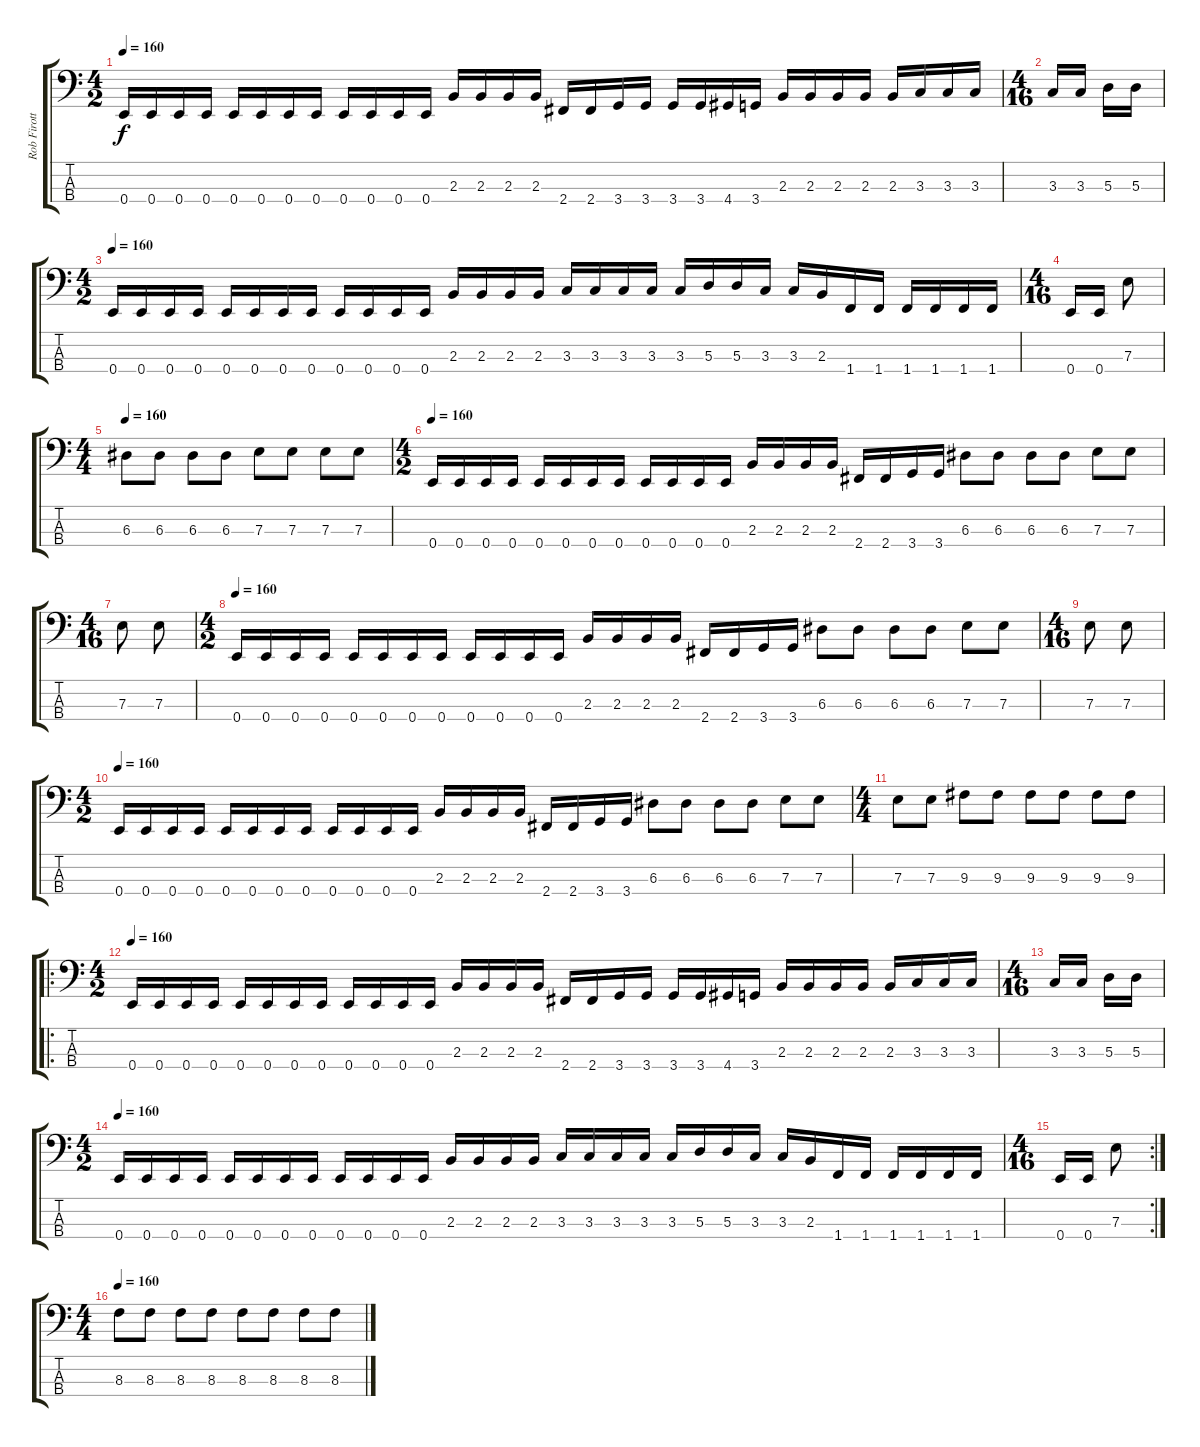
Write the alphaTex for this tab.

\track ("Rob Firotti" "Rob Firott") {instrument electricbasspick}
\staff {score tabs}
\tuning (G2 D2 A1 E1) {hide}
\ts (4 2)
\tempo 160
\clef f4
\ks c
0.4.16{dy f} 0.4.16 0.4.16 0.4.16 0.4.16 0.4.16 0.4.16 0.4.16 0.4.16 0.4.16 0.4.16 0.4.16 2.3.16 2.3.16 2.3.16 2.3.16 2.4.16 2.4.16 3.4.16 3.4.16 3.4.16 3.4.16 4.4.16 3.4.16 2.3.16 2.3.16 2.3.16 2.3.16 2.3.16 3.3.16 3.3.16 3.3.16 |
\ts (4 16)
3.3.16 3.3.16 5.3.16 5.3.16 |
\ts (4 2)
\tempo 150
\tempo 160
0.4.16 0.4.16 0.4.16 0.4.16 0.4.16 0.4.16 0.4.16 0.4.16 0.4.16 0.4.16 0.4.16 0.4.16 2.3.16 2.3.16 2.3.16 2.3.16 3.3.16 3.3.16 3.3.16 3.3.16 3.3.16 5.3.16 5.3.16 3.3.16 3.3.16 2.3.16 1.4.16 1.4.16 1.4.16 1.4.16 1.4.16 1.4.16 |
\ts (4 16)
0.4.16 0.4.16 7.3.8 |
\ts (4 4)
\tempo 160
6.3.8 6.3.8 6.3.8 6.3.8 7.3.8 7.3.8 7.3.8 7.3.8 |
\ts (4 2)
\tempo 160
0.4.16 0.4.16 0.4.16 0.4.16 0.4.16 0.4.16 0.4.16 0.4.16 0.4.16 0.4.16 0.4.16 0.4.16 2.3.16 2.3.16 2.3.16 2.3.16 2.4.16 2.4.16 3.4.16 3.4.16 6.3.8 6.3.8 6.3.8 6.3.8 7.3.8 7.3.8 |
\ts (4 16)
7.3.8 7.3.8 |
\ts (4 2)
\tempo 160
0.4.16 0.4.16 0.4.16 0.4.16 0.4.16 0.4.16 0.4.16 0.4.16 0.4.16 0.4.16 0.4.16 0.4.16 2.3.16 2.3.16 2.3.16 2.3.16 2.4.16 2.4.16 3.4.16 3.4.16 6.3.8 6.3.8 6.3.8 6.3.8 7.3.8 7.3.8 |
\ts (4 16)
7.3.8 7.3.8 |
\ts (4 2)
\tempo 160
0.4.16 0.4.16 0.4.16 0.4.16 0.4.16 0.4.16 0.4.16 0.4.16 0.4.16 0.4.16 0.4.16 0.4.16 2.3.16 2.3.16 2.3.16 2.3.16 2.4.16 2.4.16 3.4.16 3.4.16 6.3.8 6.3.8 6.3.8 6.3.8 7.3.8 7.3.8 |
\ts (4 4)
7.3.8 7.3.8 9.3.8 9.3.8 9.3.8 9.3.8 9.3.8 9.3.8 |
\ro
\ts (4 2)
\tempo 160
0.4.16 0.4.16 0.4.16 0.4.16 0.4.16 0.4.16 0.4.16 0.4.16 0.4.16 0.4.16 0.4.16 0.4.16 2.3.16 2.3.16 2.3.16 2.3.16 2.4.16 2.4.16 3.4.16 3.4.16 3.4.16 3.4.16 4.4.16 3.4.16 2.3.16 2.3.16 2.3.16 2.3.16 2.3.16 3.3.16 3.3.16 3.3.16 |
\ts (4 16)
3.3.16 3.3.16 5.3.16 5.3.16 |
\ts (4 2)
\tempo 150
\tempo 160
0.4.16 0.4.16 0.4.16 0.4.16 0.4.16 0.4.16 0.4.16 0.4.16 0.4.16 0.4.16 0.4.16 0.4.16 2.3.16 2.3.16 2.3.16 2.3.16 3.3.16 3.3.16 3.3.16 3.3.16 3.3.16 5.3.16 5.3.16 3.3.16 3.3.16 2.3.16 1.4.16 1.4.16 1.4.16 1.4.16 1.4.16 1.4.16 |
\rc 2
\ts (4 16)
0.4.16 0.4.16 7.3.8 |
\ts (4 4)
\tempo 160
8.3.8 8.3.8 8.3.8 8.3.8 8.3.8 8.3.8 8.3.8 8.3.8
